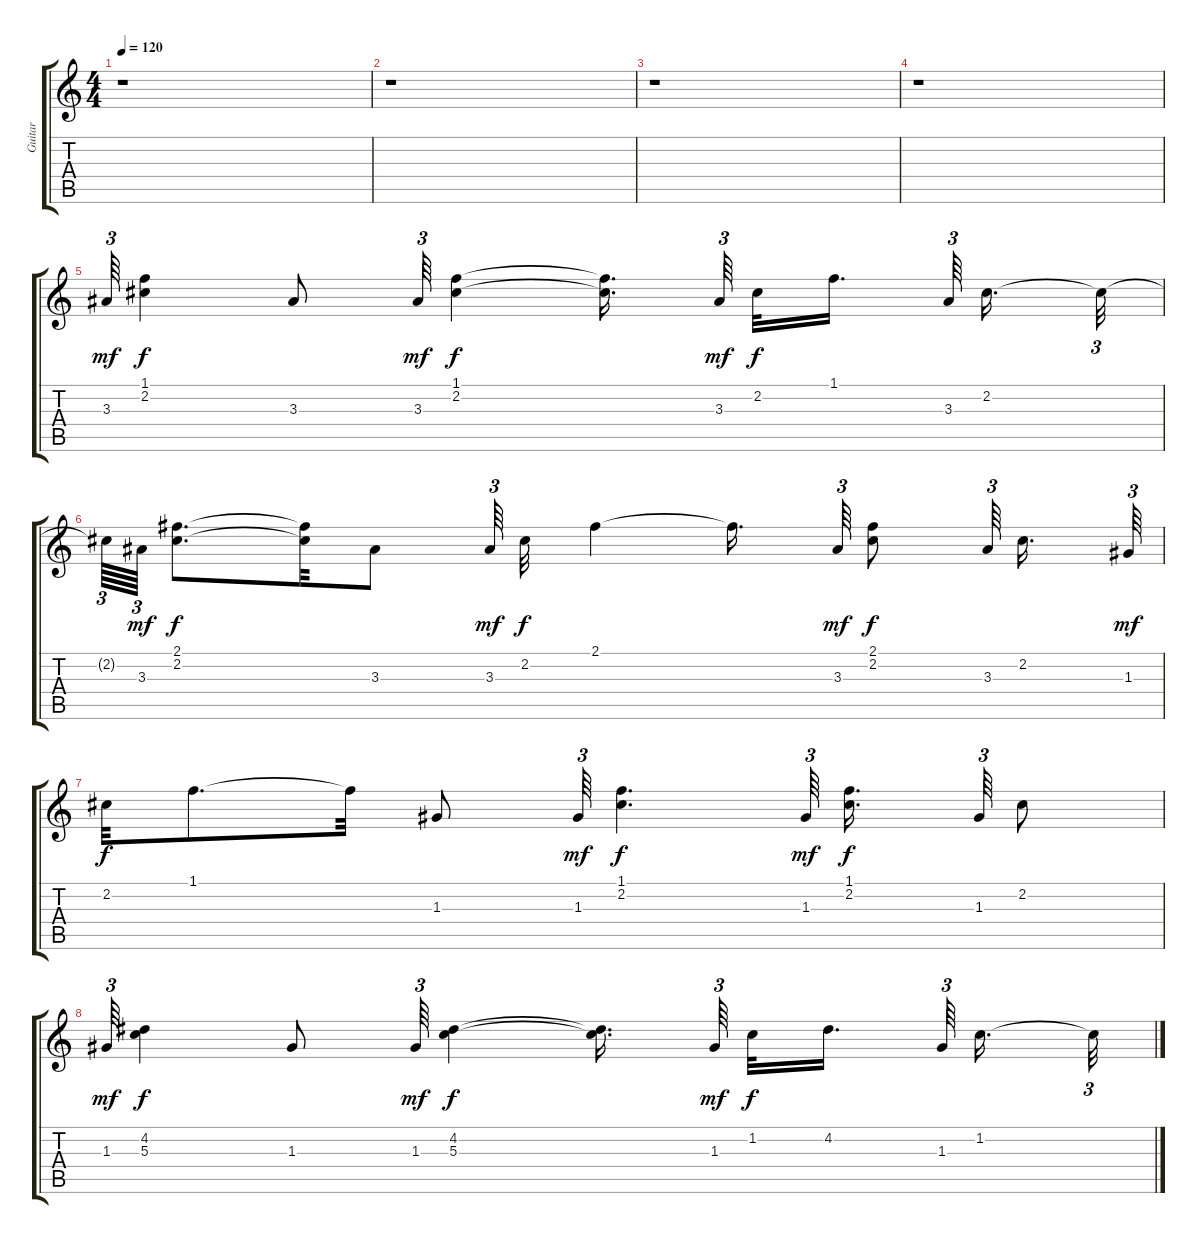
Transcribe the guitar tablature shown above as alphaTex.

\track ("Guitar" "Guitar") {instrument acousticguitarsteel}
\staff {score tabs}
\tuning (E4 B3 G3 D3 A2 E2) {hide}
\ts (4 4)
\tempo 120
\clef g2
\ks c
r.1{dy mf} |
r.1 |
r.1 |
r.1 |
3.3.64{tu (3 2)} (1.1 2.2).4{dy f} 3.3.8 3.3.64{tu (3 2) dy mf} (1.1 2.2).4{dy f} (1.1{t} 2.2{t}).16{d} 3.3.64{tu (3 2) dy mf} 2.2.32{dy f} 1.1.16{d beam splitsecondary} 3.3.64{tu (3 2) beam splitsecondary} 2.2.16{d} 2.2{t}.32{tu (3 2)} |
2.2{t}.64{tu (3 2)} 3.3.64{tu (3 2) dy mf} (2.1 2.2).8{d dy f} (2.1{t} 2.2{t}).32 3.3.8 3.3.64{tu (3 2) dy mf} 2.2.32{dy f} 2.1.4 2.1{t}.16{d} 3.3.64{tu (3 2) dy mf} (2.1 2.2).8{dy f} 3.3.64{tu (3 2) beam splitsecondary} 2.2.16{d} 1.3.64{tu (3 2) dy mf} |
2.2.32{dy f} 1.1.8{d} 1.1{t}.32 1.3.8 1.3.64{tu (3 2) dy mf} (1.1 2.2).4{d dy f} 1.3.64{tu (3 2) dy mf beam splitsecondary} (1.1 2.2).16{d dy f beam splitsecondary} 1.3.64{tu (3 2)} 2.2.8 |
1.3.64{tu (3 2) dy mf} (4.2 5.3).4{dy f} 1.3.8 1.3.64{tu (3 2) dy mf} (4.2 5.3).4{dy f} (4.2{t} 5.3{t}).16{d} 1.3.64{tu (3 2) dy mf} 1.2.32{dy f} 4.2.16{d beam splitsecondary} 1.3.64{tu (3 2) beam splitsecondary} 1.2.16{d} 1.2{t}.32{tu (3 2)}
